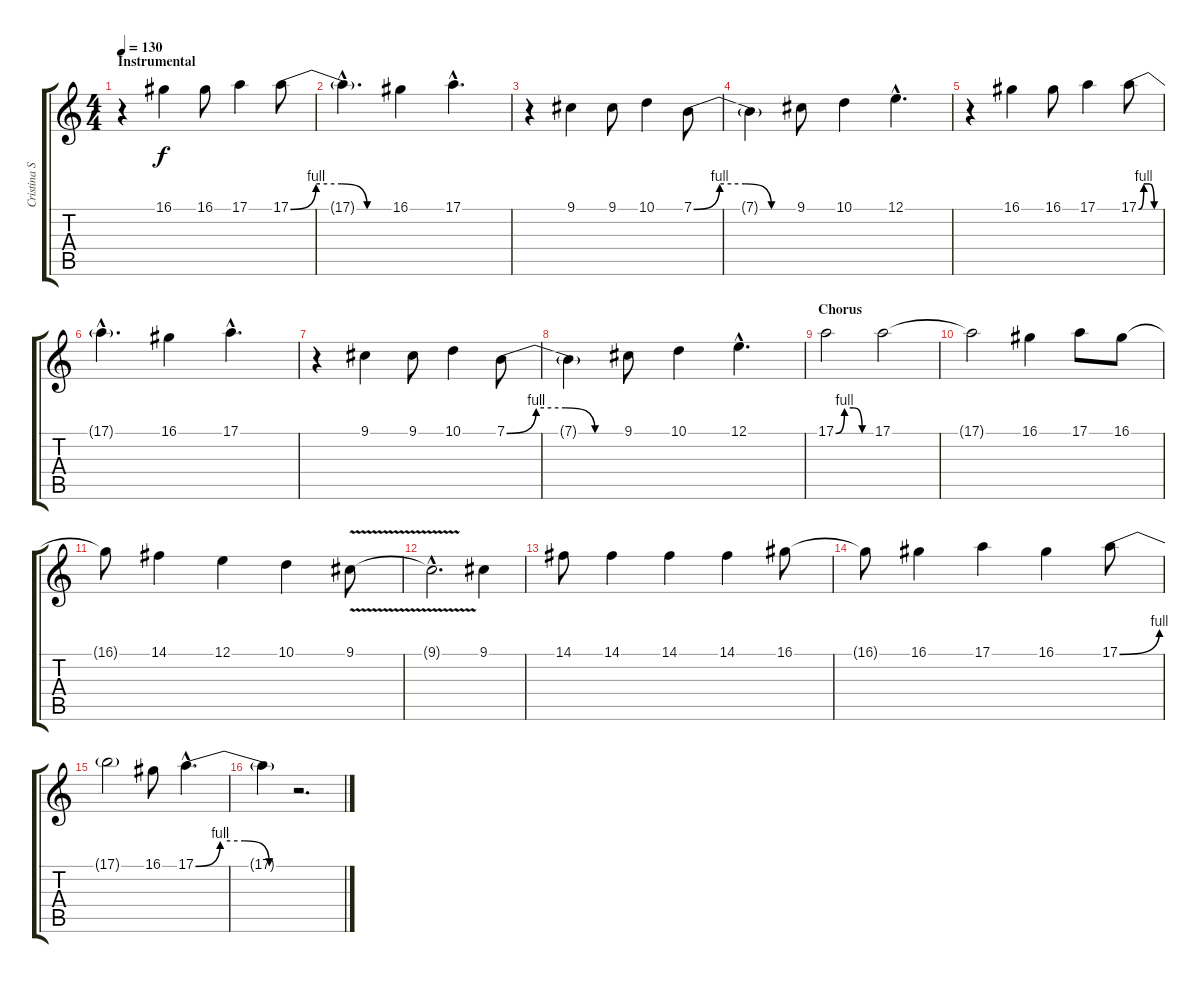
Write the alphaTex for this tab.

\track ("Cristina Scabbia (Female Vocals)" "Cristina S") {instrument synthstrings1}
\staff {score tabs}
\tuning (E4 B3 G3 D3 A2 E2) {hide}
\ts (4 4)
\section ("" "Instrumental")
\tempo 130
\clef g2
\ks c
r.4{dy f} 16.1.4{volume 12} 16.1.8 17.1.4 17.1{be (custom 0 0 15 4 30 4 45 0 60 0)}.8 |
17.1{hac t}.4{d} 16.1.4 17.1{hac}.4{d} |
r.4 9.1.4 9.1.8 10.1.4 7.1{be (custom 0 0 15 4 30 4 45 0 60 0)}.8 |
7.1{t}.4 9.1.8 10.1.4 12.1{hac}.4{d} |
r.4 16.1.4 16.1.8 17.1.4 17.1{be (custom 0 0 15 4 30 4 45 0 60 0)}.8 |
17.1{hac t}.4{d} 16.1.4 17.1{hac}.4{d} |
r.4 9.1.4 9.1.8 10.1.4 7.1{be (custom 0 0 15 4 30 4 45 0 60 0)}.8 |
7.1{t}.4 9.1.8 10.1.4 12.1{hac}.4{d} |
\section ("" "Chorus")
17.1{be (custom 0 0 15 4 30 4 45 0 60 0)}.2{volume 15} 17.1.2 |
17.1{t}.2 16.1.4 17.1.8 16.1.8 |
16.1{t}.8 14.1.4 12.1.4 10.1.4 9.1{v}.8 |
9.1{hac t}.2{d} 9.1.4 |
14.1.8 14.1.4 14.1.4 14.1.4 16.1.8 |
16.1{t}.8 16.1.4 17.1.4 16.1.4 17.1{be (bend 0 0 60 4)}.8 |
17.1{t}.2 16.1.8 17.1{be (custom 0 0 15 4 30 4 45 0 60 0) hac}.4{d} |
17.1{t}.4 r.2{d}
